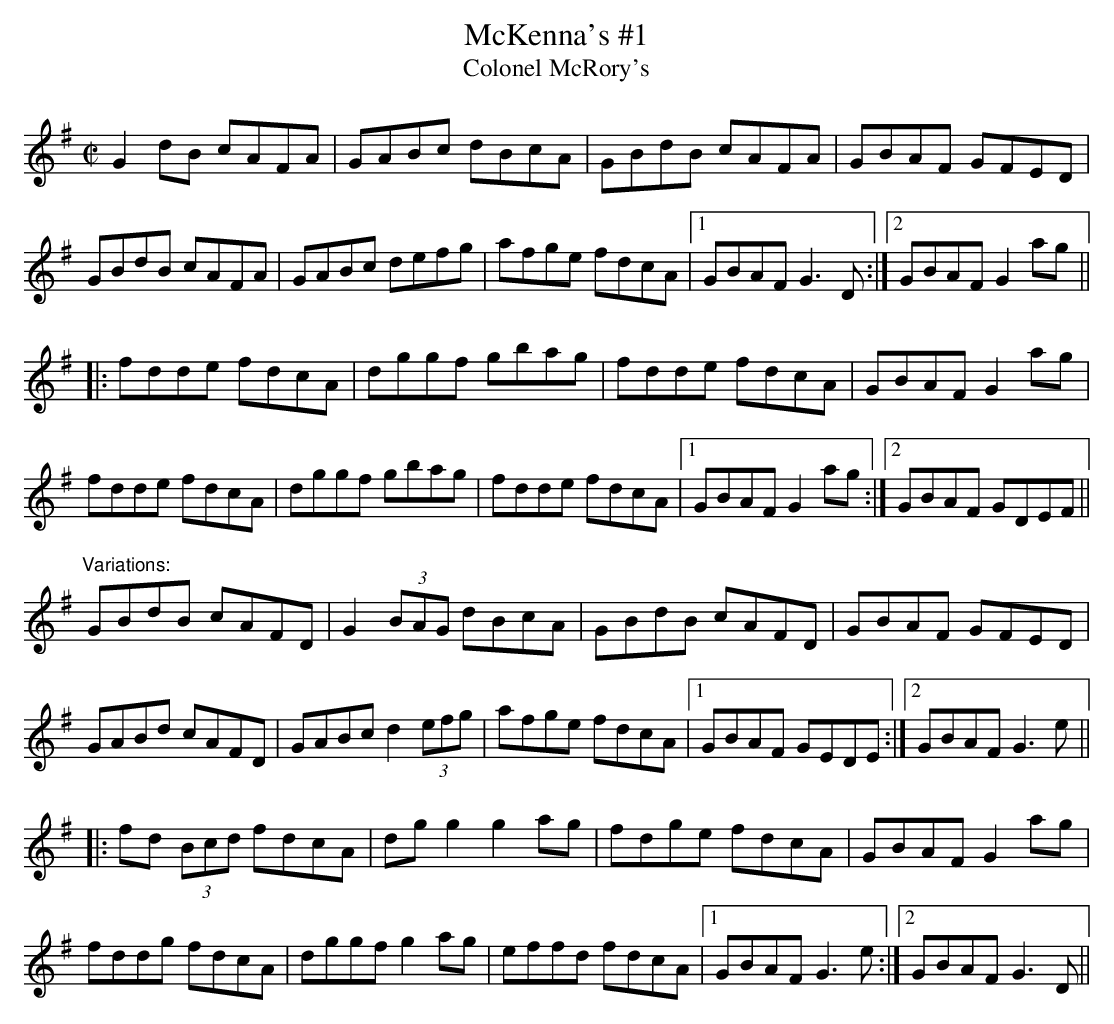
X:1
T:McKenna's #1
T:Colonel McRory's
M:C|
K:G
G2dB cAFA|GABc dBcA|GBdB cAFA|GBAF GFED|
GBdB cAFA|GABc defg|afge fdcA|1 GBAF G3D:|2 GBAF G2ag||
|:fdde fdcA|dggf gbag|fdde fdcA|GBAF G2ag|
fdde fdcA|dggf gbag|fdde fdcA|1 GBAF G2ag:|2 GBAF GDEF||
"Variations:"
GBdB cAFD|G2 (3BAG dBcA|GBdB cAFD|GBAF GFED|
GABd cAFD|GABc d2 (3efg|afge fdcA|1 GBAF GEDE:|2 GBAF G3e||
|:fd (3Bcd fdcA|dgg2 g2ag|fdge fdcA|GBAF G2ag|
fddg fdcA|dggf g2ag|effd fdcA|1 GBAF G3e:|2 GBAF G3D||
